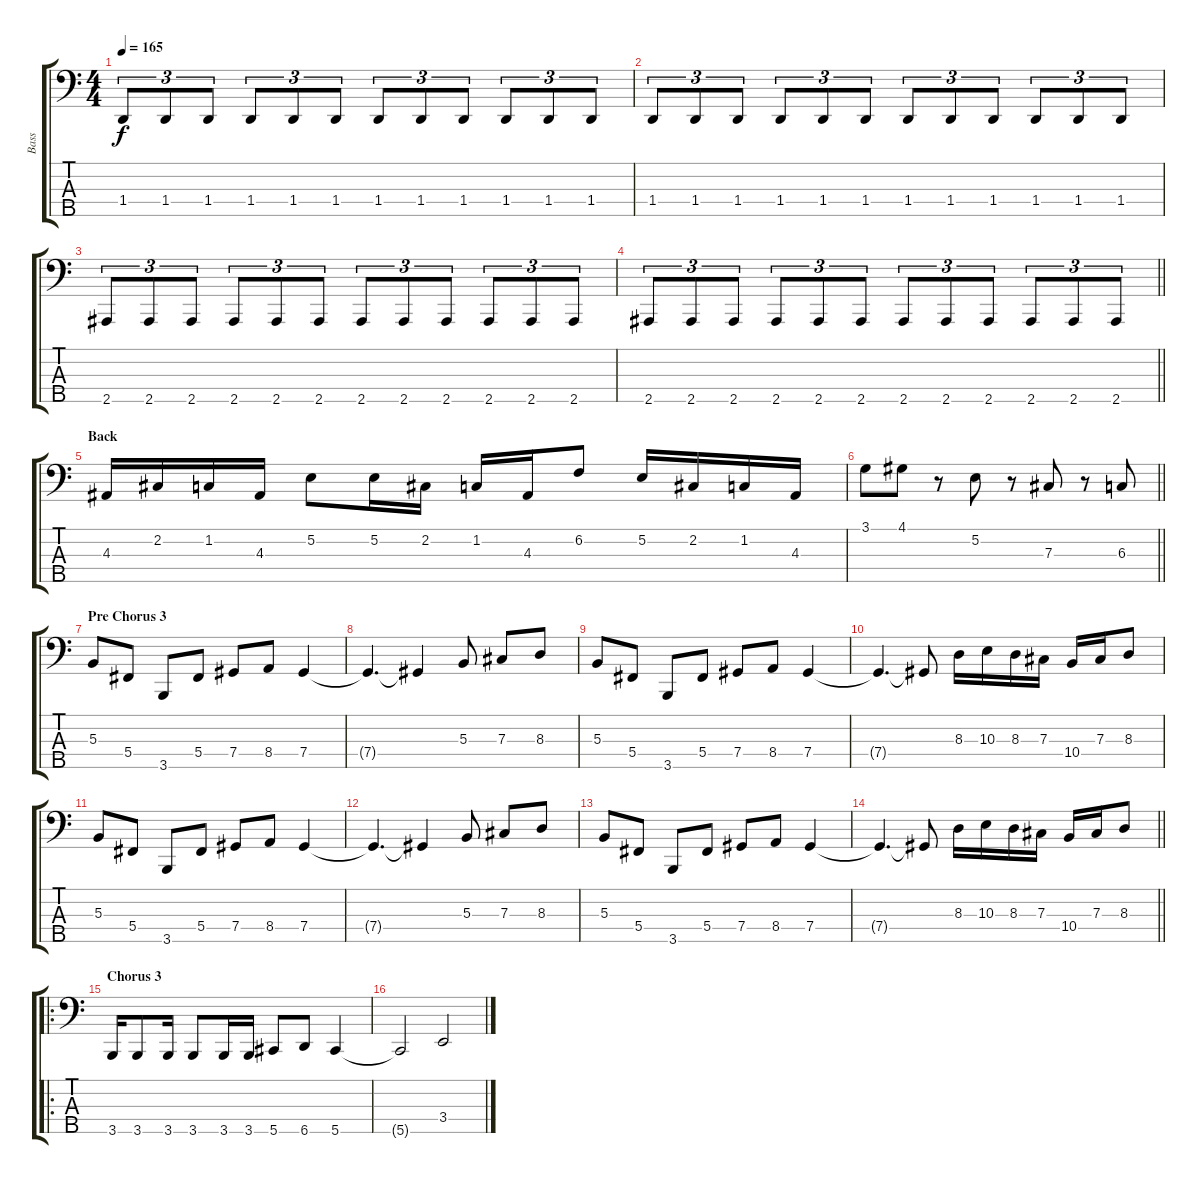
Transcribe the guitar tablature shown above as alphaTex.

\track ("Bass" "Bass") {instrument slapbass2}
\staff {score tabs}
\tuning (E2 B1 Gb1 Db1 Ab0) {hide}
\ts (4 4)
\tempo 165
\clef f4
\ks c
1.4.8{tu (3 2) dy f} 1.4.8{tu (3 2)} 1.4.8{tu (3 2)} 1.4.8{tu (3 2)} 1.4.8{tu (3 2)} 1.4.8{tu (3 2)} 1.4.8{tu (3 2)} 1.4.8{tu (3 2)} 1.4.8{tu (3 2)} 1.4.8{tu (3 2)} 1.4.8{tu (3 2)} 1.4.8{tu (3 2)} |
1.4.8{tu (3 2)} 1.4.8{tu (3 2)} 1.4.8{tu (3 2)} 1.4.8{tu (3 2)} 1.4.8{tu (3 2)} 1.4.8{tu (3 2)} 1.4.8{tu (3 2)} 1.4.8{tu (3 2)} 1.4.8{tu (3 2)} 1.4.8{tu (3 2)} 1.4.8{tu (3 2)} 1.4.8{tu (3 2)} |
2.5.8{tu (3 2)} 2.5.8{tu (3 2)} 2.5.8{tu (3 2)} 2.5.8{tu (3 2)} 2.5.8{tu (3 2)} 2.5.8{tu (3 2)} 2.5.8{tu (3 2)} 2.5.8{tu (3 2)} 2.5.8{tu (3 2)} 2.5.8{tu (3 2)} 2.5.8{tu (3 2)} 2.5.8{tu (3 2)} |
\barLineRight lightlight
2.5.8{tu (3 2)} 2.5.8{tu (3 2)} 2.5.8{tu (3 2)} 2.5.8{tu (3 2)} 2.5.8{tu (3 2)} 2.5.8{tu (3 2)} 2.5.8{tu (3 2)} 2.5.8{tu (3 2)} 2.5.8{tu (3 2)} 2.5.8{tu (3 2)} 2.5.8{tu (3 2)} 2.5.8{tu (3 2)} |
\section ("" "Back")
4.3.16 2.2.16 1.2.16 4.3.16 5.2.8 5.2.16 2.2.16 1.2.16 4.3.16 6.2.8 5.2.16 2.2.16 1.2.16 4.3.16 |
\barLineRight lightlight
3.1.8 4.1.8 r.8 5.2.8 r.8 7.3.8 r.8 6.3.8 |
\section ("" "Pre Chorus 3")
5.3.8 5.4.8 3.5.8 5.4.8 7.4.8 8.4.8 7.4.4 |
7.4{t}.4{d} 7.4{t}.4 5.3.8 7.3.8 8.3.8 |
5.3.8 5.4.8 3.5.8 5.4.8 7.4.8 8.4.8 7.4.4 |
7.4{t}.4{d} 7.4{t}.8 8.3.16 10.3.16 8.3.16 7.3.16 10.4.16 7.3.16 8.3.8 |
5.3.8 5.4.8 3.5.8 5.4.8 7.4.8 8.4.8 7.4.4 |
7.4{t}.4{d} 7.4{t}.4 5.3.8 7.3.8 8.3.8 |
5.3.8 5.4.8 3.5.8 5.4.8 7.4.8 8.4.8 7.4.4 |
\barLineRight lightlight
7.4{t}.4{d} 7.4{t}.8 8.3.16 10.3.16 8.3.16 7.3.16 10.4.16 7.3.16 8.3.8 |
\ro
\section ("" "Chorus 3")
3.5.16 3.5.8 3.5.16 3.5.8 3.5.16 3.5.16 5.5.8 6.5.8 5.5.4 |
5.5{t}.2 3.4.2
